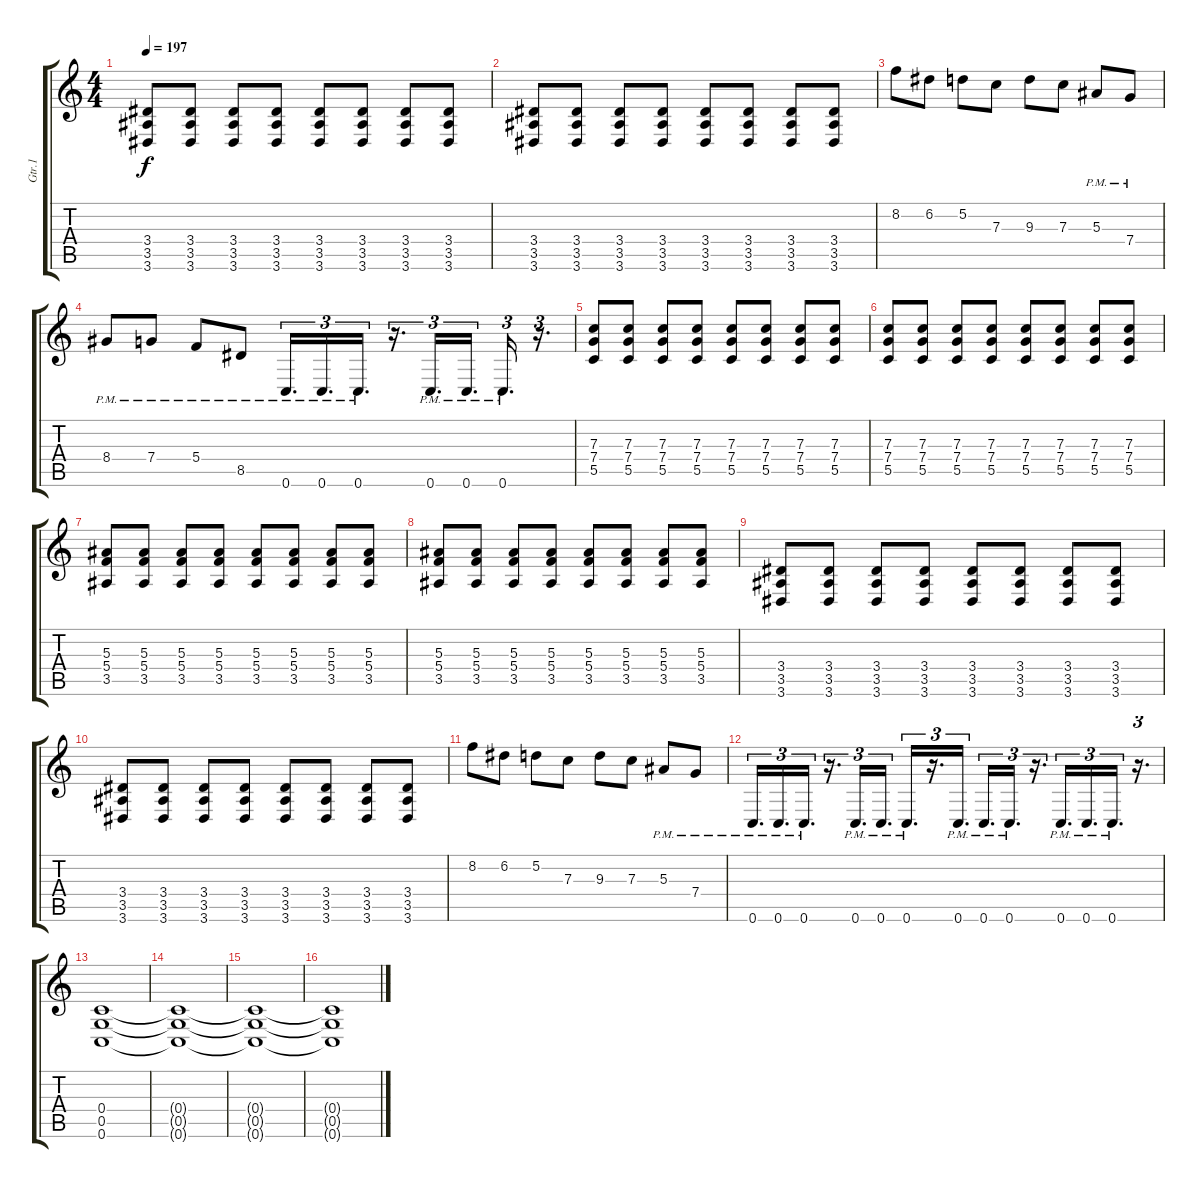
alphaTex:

\track ("Gtr.1" "Gtr.1") {instrument distortionguitar}
\staff {score tabs}
\tuning (D4 A3 F3 C3 G2 C2) {hide}
\ts (4 4)
\tempo 197
\clef g2
\ks c
(3.4 3.5 3.6).8{dy f} (3.4 3.5 3.6).8 (3.4 3.5 3.6).8 (3.4 3.5 3.6).8 (3.4 3.5 3.6).8 (3.4 3.5 3.6).8 (3.4 3.5 3.6).8 (3.4 3.5 3.6).8 |
(3.4 3.5 3.6).8 (3.4 3.5 3.6).8 (3.4 3.5 3.6).8 (3.4 3.5 3.6).8 (3.4 3.5 3.6).8 (3.4 3.5 3.6).8 (3.4 3.5 3.6).8 (3.4 3.5 3.6).8 |
8.2.8{volume 11} 6.2.8 5.2.8 7.3.8 9.3.8 7.3.8 5.3{pm}.8 7.4{pm}.8 |
8.4{pm}.8 7.4{pm}.8 5.4{pm}.8 8.5{pm}.8 0.6{pm}.16{d tu (3 2)} 0.6{pm}.16{d tu (3 2)} 0.6{pm}.16{d tu (3 2)} r.16{d tu (3 2)} 0.6{pm}.16{d tu (3 2)} 0.6{pm}.16{d tu (3 2)} 0.6{pm}.16{d tu (3 2)} r.16{d tu (3 2)} |
(7.3 7.4 5.5).8{volume 8} (7.3 7.4 5.5).8 (7.3 7.4 5.5).8 (7.3 7.4 5.5).8 (7.3 7.4 5.5).8 (7.3 7.4 5.5).8 (7.3 7.4 5.5).8 (7.3 7.4 5.5).8 |
(7.3 7.4 5.5).8 (7.3 7.4 5.5).8 (7.3 7.4 5.5).8 (7.3 7.4 5.5).8 (7.3 7.4 5.5).8 (7.3 7.4 5.5).8 (7.3 7.4 5.5).8 (7.3 7.4 5.5).8 |
(5.3 5.4 3.5).8 (5.3 5.4 3.5).8 (5.3 5.4 3.5).8 (5.3 5.4 3.5).8 (5.3 5.4 3.5).8 (5.3 5.4 3.5).8 (5.3 5.4 3.5).8 (5.3 5.4 3.5).8 |
(5.3 5.4 3.5).8 (5.3 5.4 3.5).8 (5.3 5.4 3.5).8 (5.3 5.4 3.5).8 (5.3 5.4 3.5).8 (5.3 5.4 3.5).8 (5.3 5.4 3.5).8 (5.3 5.4 3.5).8 |
(3.4 3.5 3.6).8 (3.4 3.5 3.6).8 (3.4 3.5 3.6).8 (3.4 3.5 3.6).8 (3.4 3.5 3.6).8 (3.4 3.5 3.6).8 (3.4 3.5 3.6).8 (3.4 3.5 3.6).8 |
(3.4 3.5 3.6).8 (3.4 3.5 3.6).8 (3.4 3.5 3.6).8 (3.4 3.5 3.6).8 (3.4 3.5 3.6).8 (3.4 3.5 3.6).8 (3.4 3.5 3.6).8 (3.4 3.5 3.6).8 |
8.2.8{volume 11} 6.2.8 5.2.8 7.3.8 9.3.8 7.3.8 5.3{pm}.8 7.4{pm}.8 |
0.6{pm}.16{d tu (3 2)} 0.6{pm}.16{d tu (3 2)} 0.6{pm}.16{d tu (3 2)} r.16{d tu (3 2)} 0.6{pm}.16{d tu (3 2)} 0.6{pm}.16{d tu (3 2)} 0.6{pm}.16{d tu (3 2)} r.16{d tu (3 2)} 0.6{pm}.16{d tu (3 2)} 0.6{pm}.16{d tu (3 2)} 0.6{pm}.16{d tu (3 2)} r.16{d tu (3 2)} 0.6{pm}.16{d tu (3 2)} 0.6{pm}.16{d tu (3 2)} 0.6{pm}.16{d tu (3 2)} r.16{d tu (3 2)} |
(0.4 0.5 0.6).1{volume 4} |
(0.4{t} 0.5{t} 0.6{t}).1 |
(0.4{t} 0.5{t} 0.6{t}).1 |
(0.4{t} 0.5{t} 0.6{t}).1
